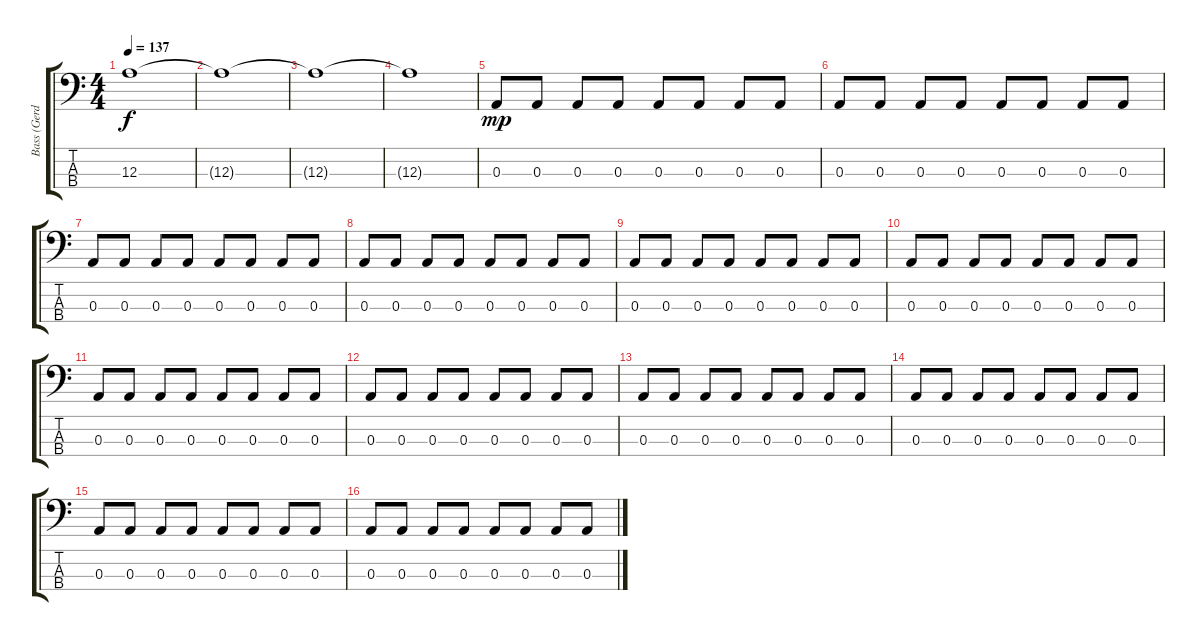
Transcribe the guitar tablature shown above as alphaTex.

\track ("Bass (Gerd)" "Bass (Gerd") {instrument electricbassfinger}
\staff {score tabs}
\tuning (G2 D2 A1 E1) {hide}
\ts (4 4)
\tempo 137
\clef f4
\ks c
12.3.1{dy f} |
12.3{t}.1 |
12.3{t}.1 |
12.3{t}.1 |
0.3.8{dy mp volume 8} 0.3.8 0.3.8 0.3.8 0.3.8 0.3.8 0.3.8 0.3.8 |
0.3.8 0.3.8 0.3.8 0.3.8 0.3.8 0.3.8 0.3.8 0.3.8 |
0.3.8 0.3.8 0.3.8 0.3.8 0.3.8 0.3.8 0.3.8 0.3.8 |
0.3.8 0.3.8 0.3.8 0.3.8 0.3.8 0.3.8 0.3.8 0.3.8 |
0.3.8 0.3.8 0.3.8 0.3.8 0.3.8 0.3.8 0.3.8 0.3.8 |
0.3.8 0.3.8 0.3.8 0.3.8 0.3.8 0.3.8 0.3.8 0.3.8 |
0.3.8 0.3.8 0.3.8 0.3.8 0.3.8 0.3.8 0.3.8 0.3.8 |
0.3.8 0.3.8 0.3.8 0.3.8 0.3.8 0.3.8 0.3.8 0.3.8 |
0.3.8 0.3.8 0.3.8 0.3.8 0.3.8 0.3.8 0.3.8 0.3.8 |
0.3.8 0.3.8 0.3.8 0.3.8 0.3.8 0.3.8 0.3.8 0.3.8 |
0.3.8 0.3.8 0.3.8 0.3.8 0.3.8 0.3.8 0.3.8 0.3.8 |
0.3.8 0.3.8 0.3.8 0.3.8 0.3.8 0.3.8 0.3.8 0.3.8
